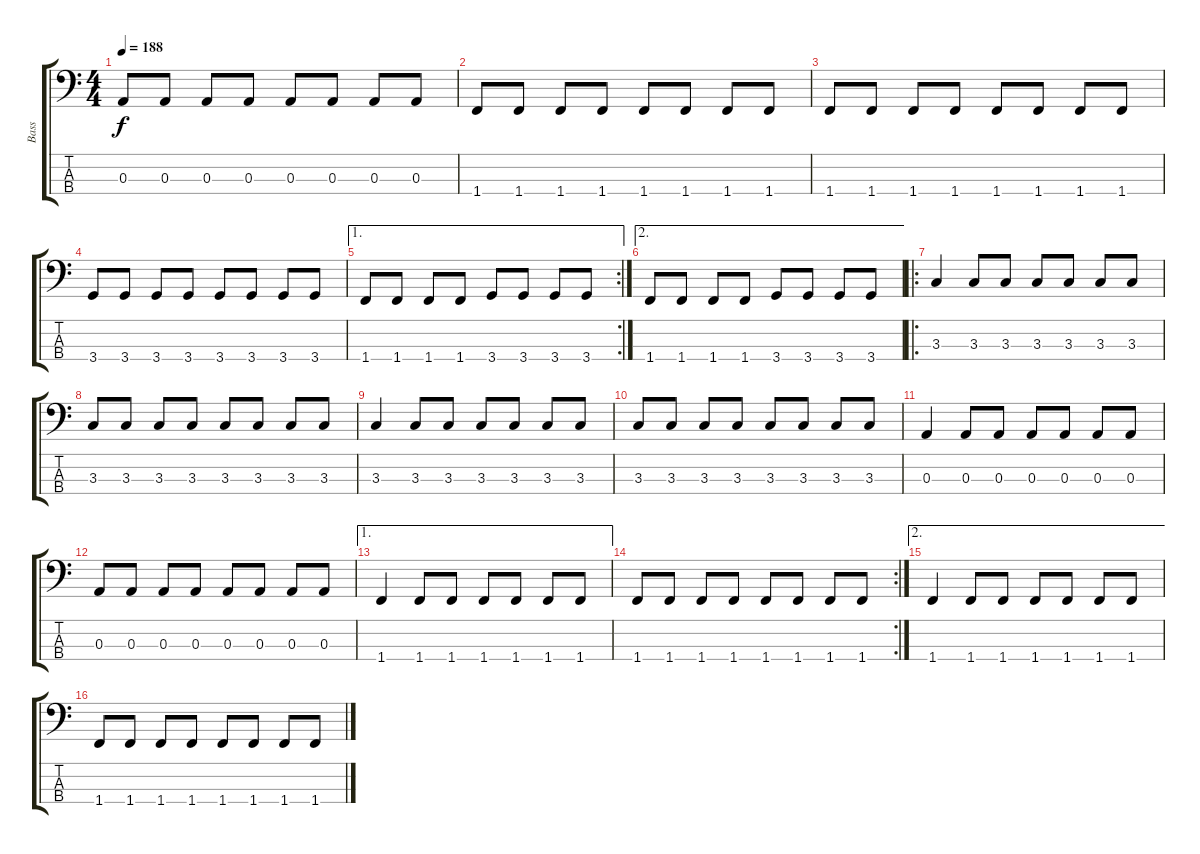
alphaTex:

\track ("Bass" "Bass") {instrument electricbassfinger}
\staff {score tabs}
\tuning (G2 D2 A1 E1) {hide}
\ts (4 4)
\tempo 188
\clef f4
\ks c
0.3.8{dy f} 0.3.8 0.3.8 0.3.8 0.3.8 0.3.8 0.3.8 0.3.8 |
1.4.8 1.4.8 1.4.8 1.4.8 1.4.8 1.4.8 1.4.8 1.4.8 |
1.4.8 1.4.8 1.4.8 1.4.8 1.4.8 1.4.8 1.4.8 1.4.8 |
3.4.8 3.4.8 3.4.8 3.4.8 3.4.8 3.4.8 3.4.8 3.4.8 |
\ae 1
\rc 2
1.4.8 1.4.8 1.4.8 1.4.8 3.4.8 3.4.8 3.4.8 3.4.8 |
\ae 2
1.4.8 1.4.8 1.4.8 1.4.8 3.4.8 3.4.8 3.4.8 3.4.8 |
\ro
3.3.4 3.3.8 3.3.8 3.3.8 3.3.8 3.3.8 3.3.8 |
3.3.8 3.3.8 3.3.8 3.3.8 3.3.8 3.3.8 3.3.8 3.3.8 |
3.3.4 3.3.8 3.3.8 3.3.8 3.3.8 3.3.8 3.3.8 |
3.3.8 3.3.8 3.3.8 3.3.8 3.3.8 3.3.8 3.3.8 3.3.8 |
0.3.4 0.3.8 0.3.8 0.3.8 0.3.8 0.3.8 0.3.8 |
0.3.8 0.3.8 0.3.8 0.3.8 0.3.8 0.3.8 0.3.8 0.3.8 |
\ae 1
1.4.4 1.4.8 1.4.8 1.4.8 1.4.8 1.4.8 1.4.8 |
\rc 2
1.4.8 1.4.8 1.4.8 1.4.8 1.4.8 1.4.8 1.4.8 1.4.8 |
\ae 2
1.4.4 1.4.8 1.4.8 1.4.8 1.4.8 1.4.8 1.4.8 |
1.4.8 1.4.8 1.4.8 1.4.8 1.4.8 1.4.8 1.4.8 1.4.8
